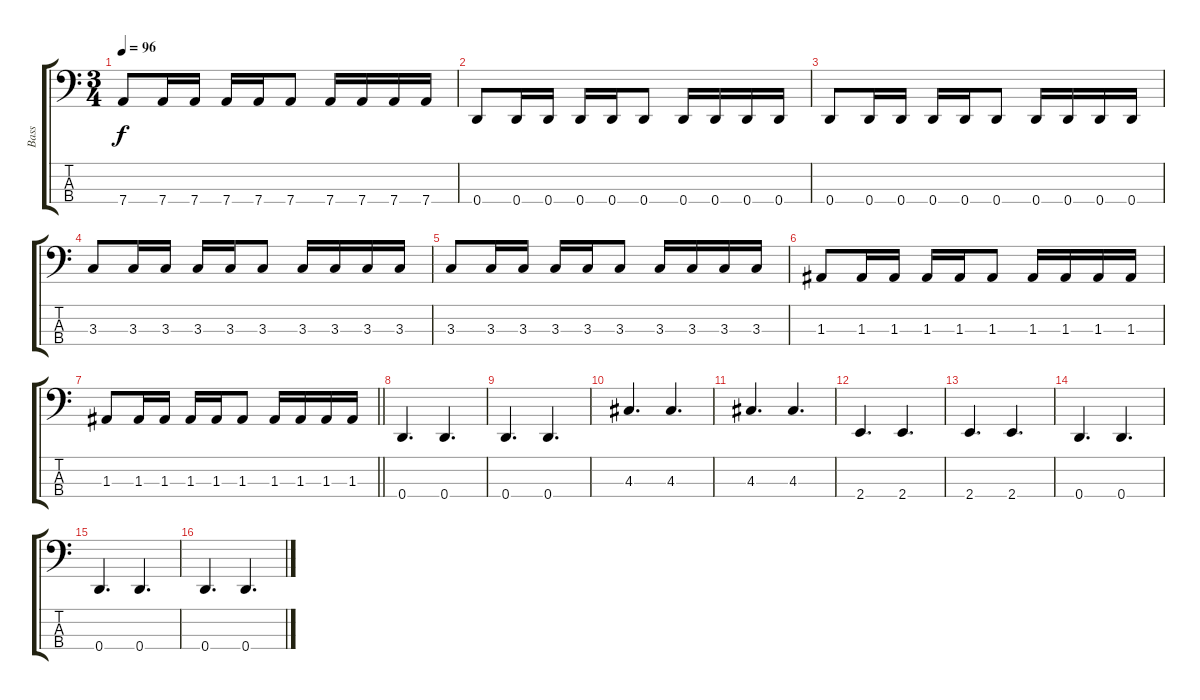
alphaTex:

\track ("Bass" "Bass") {instrument slapbass1}
\staff {score tabs}
\tuning (G2 D2 A1 D1) {hide}
\ts (3 4)
\tempo 96
\clef f4
\ks c
7.4.8{dy f} 7.4.16 7.4.16 7.4.16 7.4.16 7.4.8 7.4.16 7.4.16 7.4.16 7.4.16 |
0.4.8 0.4.16 0.4.16 0.4.16 0.4.16 0.4.8 0.4.16 0.4.16 0.4.16 0.4.16 |
0.4.8 0.4.16 0.4.16 0.4.16 0.4.16 0.4.8 0.4.16 0.4.16 0.4.16 0.4.16 |
3.3.8 3.3.16 3.3.16 3.3.16 3.3.16 3.3.8 3.3.16 3.3.16 3.3.16 3.3.16 |
3.3.8 3.3.16 3.3.16 3.3.16 3.3.16 3.3.8 3.3.16 3.3.16 3.3.16 3.3.16 |
1.3.8 1.3.16 1.3.16 1.3.16 1.3.16 1.3.8 1.3.16 1.3.16 1.3.16 1.3.16 |
\barLineRight lightlight
1.3.8 1.3.16 1.3.16 1.3.16 1.3.16 1.3.8 1.3.16 1.3.16 1.3.16 1.3.16 |
0.4.4{d} 0.4.4{d} |
0.4.4{d} 0.4.4{d} |
4.3.4{d} 4.3.4{d} |
4.3.4{d} 4.3.4{d} |
2.4.4{d} 2.4.4{d} |
2.4.4{d} 2.4.4{d} |
0.4.4{d} 0.4.4{d} |
0.4.4{d} 0.4.4{d} |
0.4.4{d} 0.4.4{d}
